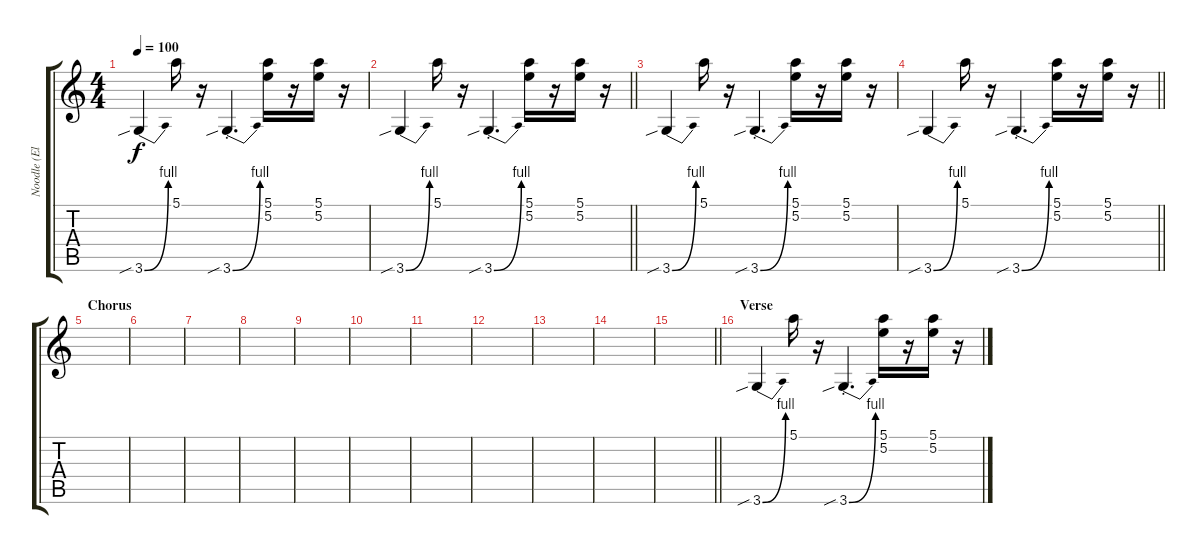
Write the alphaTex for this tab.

\track ("Noodle (Electric Guitar)" "Noodle (El") {instrument distortionguitar}
\staff {score tabs}
\tuning (E4 B3 G3 D3 A2 E2) {hide}
\ts (4 4)
\tempo 100
\clef g2
\ks c
3.6{be (bend 0 0 60 4) sib}.4{dy f} 5.1.16 r.16 3.6{be (bend 0 0 60 4) sib st}.4{d} (5.1 5.2).16 r.16 (5.1 5.2).16 r.16 |
\barLineRight lightlight
3.6{be (bend 0 0 60 4) sib}.4 5.1.16 r.16 3.6{be (bend 0 0 60 4) sib st}.4{d} (5.1 5.2).16 r.16 (5.1 5.2).16 r.16 |
3.6{be (bend 0 0 60 4) sib}.4 5.1.16 r.16 3.6{be (bend 0 0 60 4) sib st}.4{d} (5.1 5.2).16 r.16 (5.1 5.2).16 r.16 |
\barLineRight lightlight
3.6{be (bend 0 0 60 4) sib}.4 5.1.16 r.16 3.6{be (bend 0 0 60 4) sib st}.4{d} (5.1 5.2).16 r.16 (5.1 5.2).16 r.16 |
\section ("" "Chorus")
|
|
|
|
|
|
|
|
|
|
\barLineRight lightlight
|
\section ("" "Verse")
3.6{be (bend 0 0 60 4) sib}.4 5.1.16 r.16 3.6{be (bend 0 0 60 4) sib st}.4{d} (5.1 5.2).16 r.16 (5.1 5.2).16 r.16
